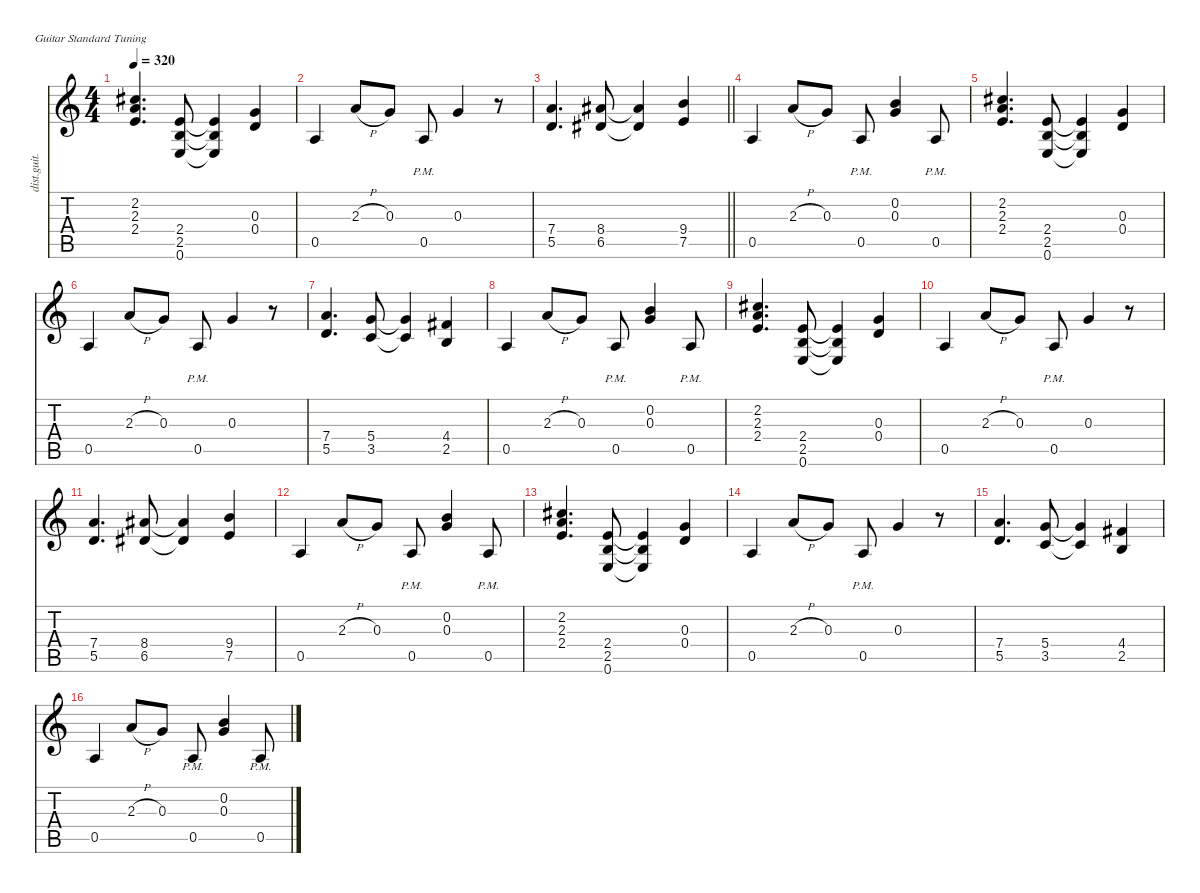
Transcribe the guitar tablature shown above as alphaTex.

\defaultSystemsLayout 4
\hideDynamics
\bracketExtendMode nobrackets
\track ("Dave Mustaine" "dist.guit.") {instrument distortionguitar}
\staff {score tabs}
\tuning (E4 B3 G3 D3 A2 E2)
\ts (4 4)
\tempo 320
\clef g2
\ks c
(2.2{acc #} 2.3 2.4).4{d dy f beam Up} (2.4 2.5 0.6).8{beam Up} (2.4{t} 2.5{t} 0.6{t}).4{beam Up} (0.3 0.4).4{beam Up} |
0.5.4{beam Up} 2.3{h}.8{beam Up} 0.3.8{beam Up} 0.5{pm}.8{beam Up} 0.3.4{beam Up} r.8{beam Down} |
\barLineRight lightlight
(7.4 5.5).4{d beam Up} (8.4{acc #} 6.5{acc #}).8{beam Up} (8.4{t acc #} 6.5{t acc #}).4{beam Up} (9.4 7.5).4{beam Up} |
0.5.4{beam Up} 2.3{h}.8{beam Up} 0.3.8{beam Up} 0.5{pm}.8{beam Up} (0.2 0.3).4{beam Up} 0.5{pm}.8{beam Up} |
(2.2{acc #} 2.3 2.4).4{d beam Up} (2.4 2.5 0.6).8{beam Up} (2.4{t} 2.5{t} 0.6{t}).4{beam Up} (0.3 0.4).4{beam Up} |
0.5.4{beam Up} 2.3{h}.8{beam Up} 0.3.8{beam Up} 0.5{pm}.8{beam Up} 0.3.4{beam Up} r.8{beam Down} |
(7.4 5.5).4{d beam Up} (5.4 3.5).8{beam Up} (5.4{t} 3.5{t}).4{beam Up} (4.4{acc #} 2.5).4{beam Up} |
0.5.4{beam Up} 2.3{h}.8{beam Up} 0.3.8{beam Up} 0.5{pm}.8{beam Up} (0.2 0.3).4{beam Up} 0.5{pm}.8{beam Up} |
(2.2{acc #} 2.3 2.4).4{d beam Up} (2.4 2.5 0.6).8{beam Up} (2.4{t} 2.5{t} 0.6{t}).4{beam Up} (0.3 0.4).4{beam Up} |
0.5.4{beam Up} 2.3{h}.8{beam Up} 0.3.8{beam Up} 0.5{pm}.8{beam Up} 0.3.4{beam Up} r.8{beam Down} |
(7.4 5.5).4{d beam Up} (8.4{acc #} 6.5{acc #}).8{beam Up} (8.4{t acc #} 6.5{t acc #}).4{beam Up} (9.4 7.5).4{beam Up} |
0.5.4{beam Up} 2.3{h}.8{beam Up} 0.3.8{beam Up} 0.5{pm}.8{beam Up} (0.2 0.3).4{beam Up} 0.5{pm}.8{beam Up} |
(2.2{acc #} 2.3 2.4).4{d beam Up} (2.4 2.5 0.6).8{beam Up} (2.4{t} 2.5{t} 0.6{t}).4{beam Up} (0.3 0.4).4{beam Up} |
0.5.4{beam Up} 2.3{h}.8{beam Up} 0.3.8{beam Up} 0.5{pm}.8{beam Up} 0.3.4{beam Up} r.8{beam Down} |
(7.4 5.5).4{d beam Up} (5.4 3.5).8{beam Up} (5.4{t} 3.5{t}).4{beam Up} (4.4{acc #} 2.5).4{beam Up} |
0.5.4{beam Up} 2.3{h}.8{beam Up} 0.3.8{beam Up} 0.5{pm}.8{beam Up} (0.2 0.3).4{beam Up} 0.5{pm}.8{beam Up}
